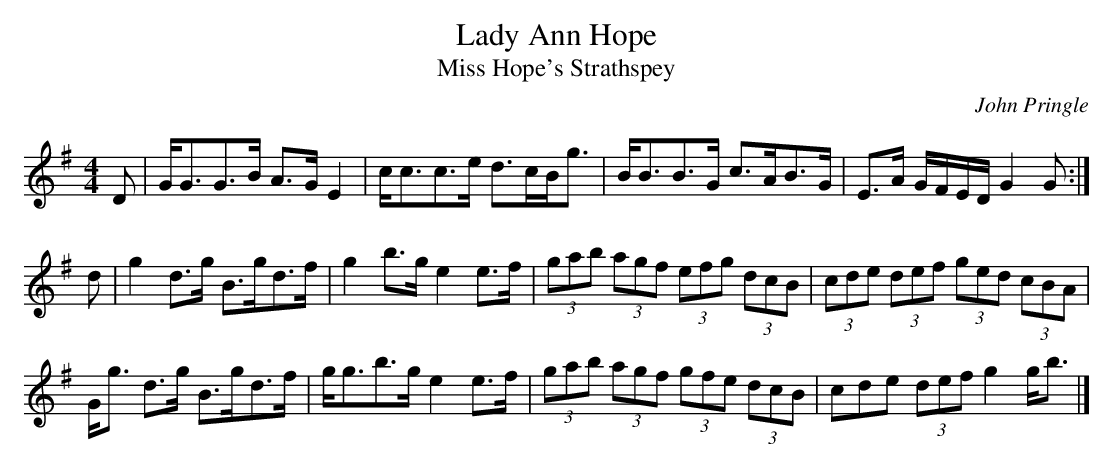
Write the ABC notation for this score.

X:1
T:Lady Ann Hope
T:Miss Hope's Strathspey
C:John Pringle
M:4/4
L:1/8
K:G
D|G<GG>B A>G E2|c<cc>e d>cB<g|B<BB>G c>AB>G|E>A G/F/E/D/ G2 G:|
d|g2 d>g B>gd>f|g2 b>g e2 e>f|(3gab (3agf (3efg (3dcB|\
(3cde (3def (3ged (3cBA|
G<g d>g B>gd>f|g<gb>g e2 e>f|(3gab (3agf (3gfe (3dcB|\
cde (3def g2 g<b|]
